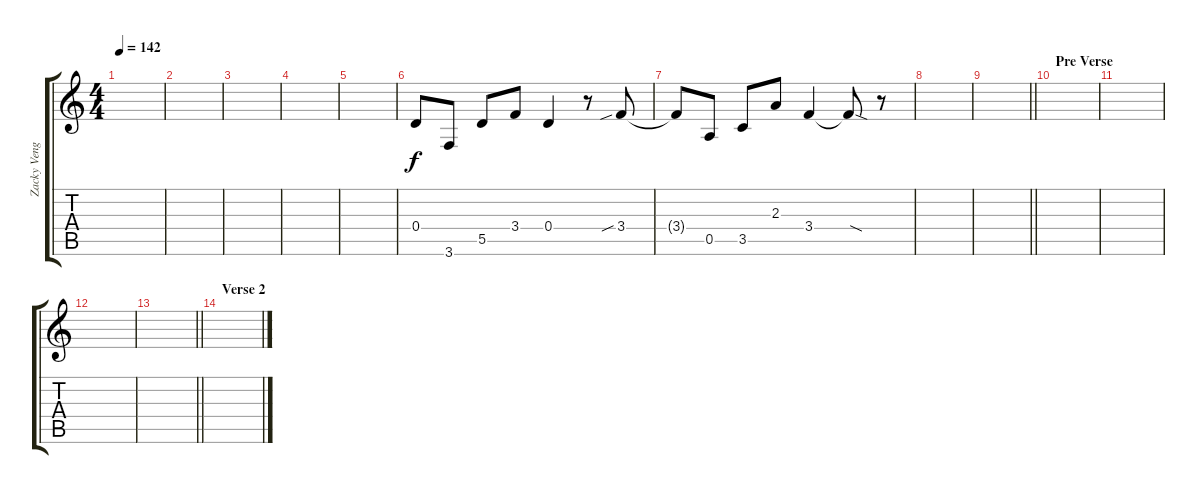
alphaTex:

\track ("Zacky Vengeance Clean/Lead" "Zacky Veng") {instrument distortionguitar}
\staff {score tabs}
\tuning (E4 B3 G3 D3 A2 D2) {hide}
\ts (4 4)
\tempo 142
\clef g2
\ks c
|
|
|
|
|
0.4.8 3.6.8 5.5.8 3.4.8 0.4.4 r.8 3.4{sib}.8 |
3.4{t}.8 0.5.8 3.5.8 2.3.8 3.4.4 3.4{sod t}.8 r.8 |
|
\barLineRight lightlight
|
\section ("" "Pre Verse")
|
|
|
\barLineRight lightlight
|
\section ("" "Verse 2")
